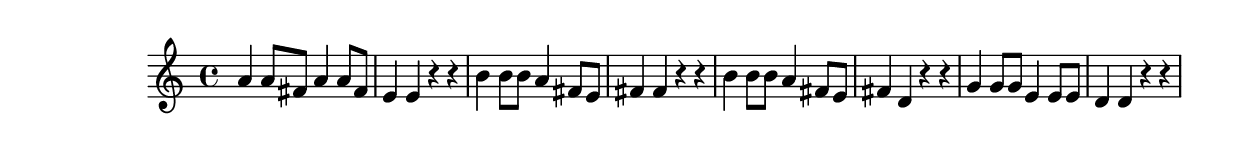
\score {
\new Staff {
  \clef G
  \time 4/4
  \transpose c c'
  \new Voice {
    a4 a8 fis a4 a8 fis | e4 e r r |
    b4 b8 b a4 fis8 e | fis4 fis r r |
    b4 b8 b a4 fis8 e | fis4 d r r |
    g4 g8 g e4 e8 e | d4 d r r
  }
}
\header {
  title = "Bóbita"
  composer = "Halász Judit"
  poet = "Weöres Sándor"
}
}
